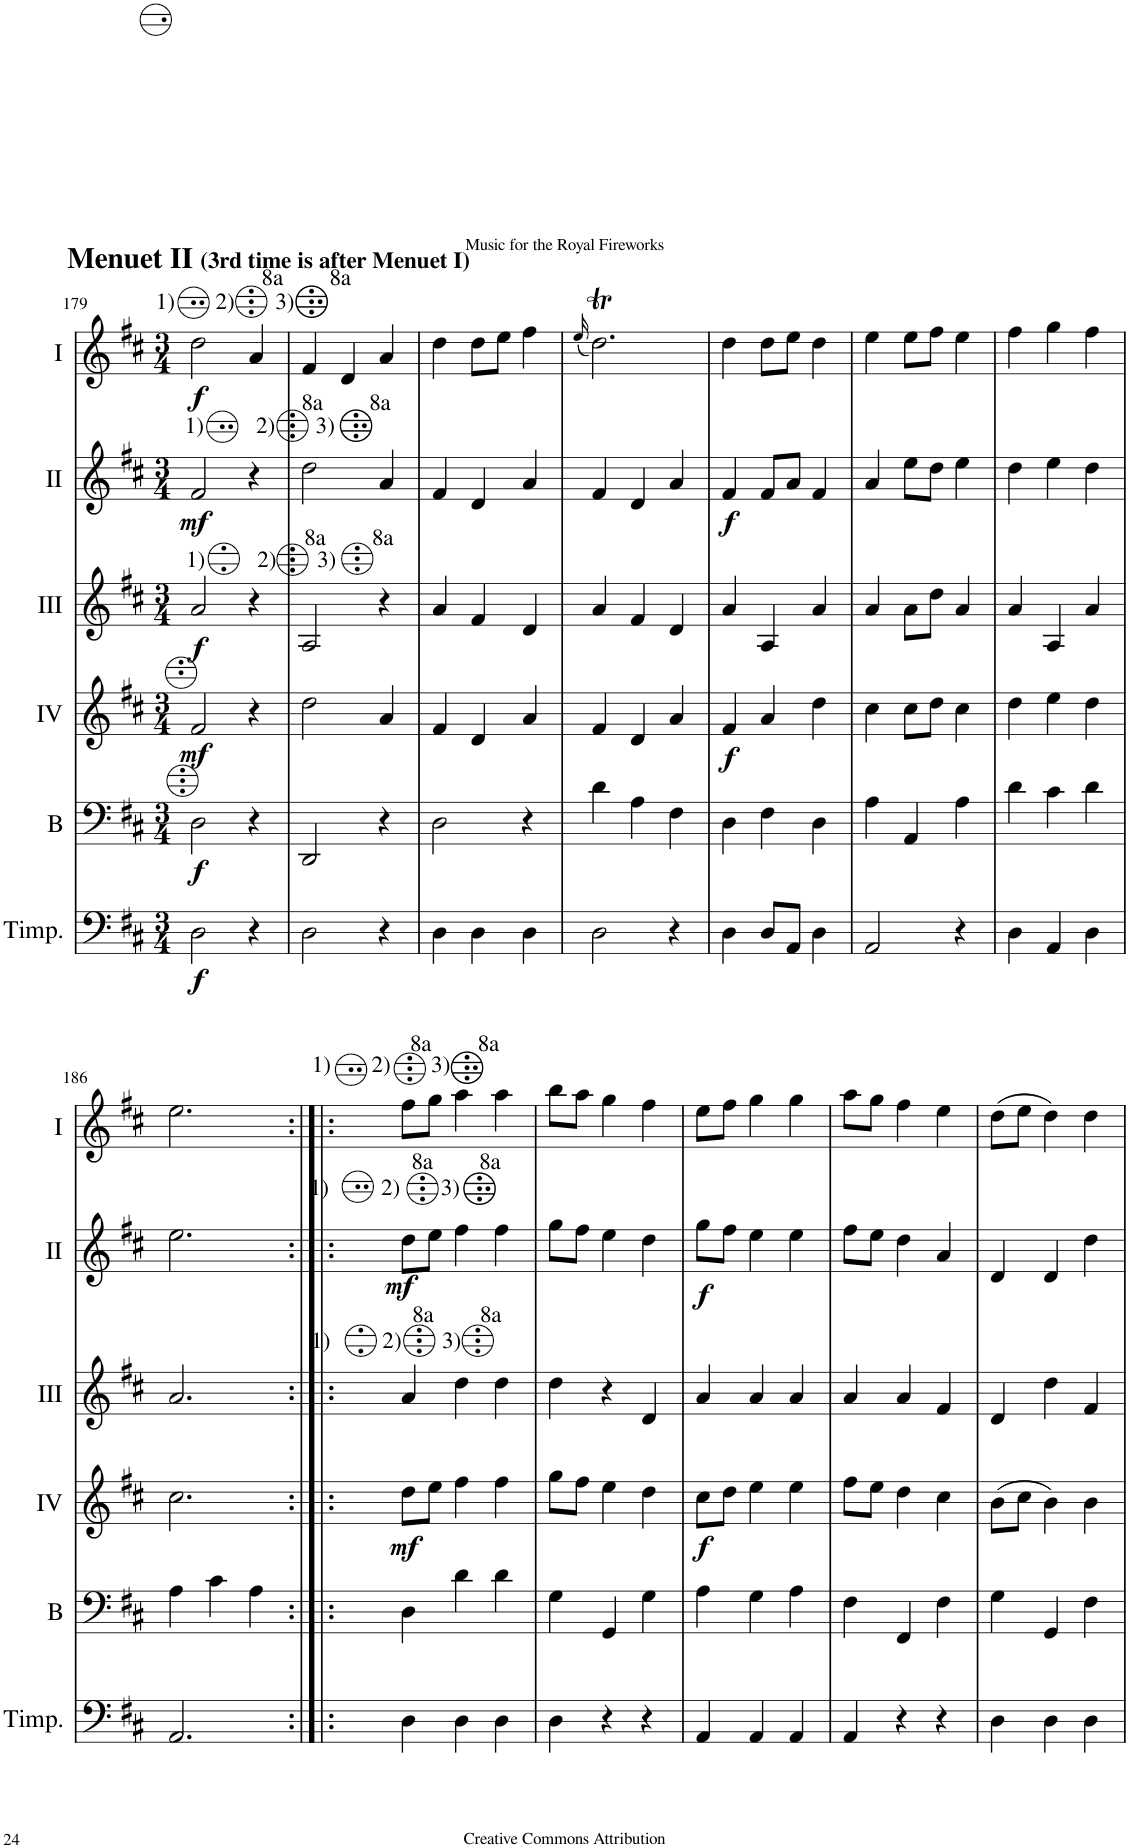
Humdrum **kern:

**kern	**dynam	**kern	**dynam	**kern	**dynam	**kern	**dynam	**kern	**dynam	**kern	**dynam
*part6	*part6	*part5	*part5	*part4	*part4	*part3	*part3	*part2	*part2	*part1	*part1
*staff6	*staff6	*staff5	*staff5	*staff4	*staff4	*staff3	*staff3	*staff2	*staff2	*staff1	*staff1
*I"Timpani	*	*I"Bass	*	*I"Acc. 4	*	*I"Acc. 3	*	*I"Acc. 2	*	*I"Acc. 1	*
*I'Timp.	*	*I'B	*	*	*	*	*	*	*	*	*
!!LO:PB:g=z
*clefF4	*	*clefF4	*	*clefG2	*	*clefG2	*	*clefG2	*	*clefG2	*
*k[f#c#]	*	*k[f#c#]	*	*k[f#c#]	*	*k[f#c#]	*	*k[f#c#]	*	*k[f#c#]	*
*M3/4	*	*M3/4	*	*M3/4	*	*M3/4	*	*M3/4	*	*M3/4	*
=179!|:	=179!|:	=179!|:	=179!|:	=179!|:	=179!|:	=179!|:	=179!|:	=179!|:	=179!|:	=179!|:	=179!|:
!	!	!	!	!	!	!	!	!	!	!LO:TX:a:B:t=Menuet II	!
!	!	!	!	!	!	!	!	!	!	!LO:TX:a:t=(3rd time is after Menuet I)	!
!	!	!	!	!	!	!	!	!	!	!LO:TX:a:t=1)       2)       3)	!
!	!	!	!	!	!	!	!	!	!	!LO:TX:a:t=8a        8a	!
!	!	!	!	!	!	!	!	!LO:TX:a:t=1)         2)       3)	!	!	!
!	!	!	!	!	!	!	!	!LO:TX:a:t=8a        8a	!	!	!
!	!	!	!	!	!	!LO:TX:a:t=8a        8a	!	!	!	!	!
!	!	!	!	!	!	!LO:TX:a:t=1)         2)       3)	!	!	!	!	!
!	!LO:DY:b	!	!LO:DY:b	!	!LO:DY:b	!	!LO:DY:b	!	!LO:DY:b	!	!LO:DY:b
2D\	f	2D\	f	2f#/	mf	2a/	f	2f#/	mf	2dd\	f
4r	.	4r	.	4r	.	4r	.	4r	.	4a/	.
=180	=180	=180	=180	=180	=180	=180	=180	=180	=180	=180	=180
2D\	.	2DD/	.	2dd\	.	2A/	.	2dd\	.	4f#/	.
.	.	.	.	.	.	.	.	.	.	4d/	.
4r	.	4r	.	4a/	.	4r	.	4a/	.	4a/	.
=181	=181	=181	=181	=181	=181	=181	=181	=181	=181	=181	=181
4D\	.	2D\	.	4f#/	.	4a/	.	4f#/	.	4dd\	.
4D\	.	.	.	4d/	.	4f#/	.	4d/	.	8dd\L	.
.	.	.	.	.	.	.	.	.	.	8ee\J	.
4D\	.	4r	.	4a/	.	4d/	.	4a/	.	4ff#\	.
=182	=182	=182	=182	=182	=182	=182	=182	=182	=182	=182	=182
.	.	.	.	.	.	.	.	.	.	(16qee/	.
2D\	.	4d\	.	4f#/	.	4a/	.	4f#/	.	2.ddT\)	.
.	.	4A\	.	4d/	.	4f#/	.	4d/	.	.	.
4r	.	4F#\	.	4a/	.	4d/	.	4a/	.	.	.
=183	=183	=183	=183	=183	=183	=183	=183	=183	=183	=183	=183
!	!	!	!	!	!LO:DY:b	!	!	!	!LO:DY:b	!	!
4D\	.	4D\	.	4f#/	f	4a/	.	4f#/	f	4dd\	.
8D/L	.	4F#\	.	4a/	.	4A/	.	8f#/L	.	8dd\L	.
8AA/J	.	.	.	.	.	.	.	8a/J	.	8ee\J	.
4D\	.	4D\	.	4dd\	.	4a/	.	4f#/	.	4dd\	.
=184	=184	=184	=184	=184	=184	=184	=184	=184	=184	=184	=184
2AA/	.	4A\	.	4cc#\	.	4a/	.	4a/	.	4ee\	.
.	.	4AA/	.	8cc#\L	.	8a\L	.	8ee\L	.	8ee\L	.
.	.	.	.	8dd\J	.	8dd\J	.	8dd\J	.	8ff#\J	.
4r	.	4A\	.	4cc#\	.	4a/	.	4ee\	.	4ee\	.
=185	=185	=185	=185	=185	=185	=185	=185	=185	=185	=185	=185
4D\	.	4d\	.	4dd\	.	4a/	.	4dd\	.	4ff#\	.
4AA/	.	4c#\	.	4ee\	.	4A/	.	4ee\	.	4gg\	.
4D\	.	4d\	.	4dd\	.	4a/	.	4dd\	.	4ff#\	.
!!LO:LB:g=z
=186	=186	=186	=186	=186	=186	=186	=186	=186	=186	=186	=186
2.AA/	.	4A\	.	2.cc#\	.	2.a/	.	2.ee\	.	2.ee\	.
.	.	4c#\	.	.	.	.	.	.	.	.	.
.	.	4A\	.	.	.	.	.	.	.	.	.
=187:|!|:	=187:|!|:	=187:|!|:	=187:|!|:	=187:|!|:	=187:|!|:	=187:|!|:	=187:|!|:	=187:|!|:	=187:|!|:	=187:|!|:	=187:|!|:
!	!	!	!	!	!	!	!	!	!	!LO:TX:a:t=1)       2)       3)	!
!	!	!	!	!	!	!	!	!	!	!LO:TX:a:t=8a        8a	!
!	!	!	!	!	!	!	!	!LO:TX:a:t=1)         2)       3)	!	!	!
!	!	!	!	!	!	!	!	!LO:TX:a:t=8a        8a	!	!	!
!	!	!	!	!	!	!LO:TX:a:t=1)         2)       3)	!	!	!	!	!
!	!	!	!	!	!	!LO:TX:a:t=8a        8a	!	!	!	!	!
!	!	!	!	!	!LO:DY:b	!	!	!	!LO:DY:b	!	!
4D\	.	4D\	.	8dd\L	mf	4a/	.	8dd\L	mf	8ff#\L	.
.	.	.	.	8ee\J	.	.	.	8ee\J	.	8gg\J	.
4D\	.	4d\	.	4ff#\	.	4dd\	.	4ff#\	.	4aa\	.
4D\	.	4d\	.	4ff#\	.	4dd\	.	4ff#\	.	4aa\	.
=188	=188	=188	=188	=188	=188	=188	=188	=188	=188	=188	=188
4D\	.	4G\	.	8gg\L	.	4dd\	.	8gg\L	.	8bb\L	.
.	.	.	.	8ff#\J	.	.	.	8ff#\J	.	8aa\J	.
4r	.	4GG/	.	4ee\	.	4r	.	4ee\	.	4gg\	.
4r	.	4G\	.	4dd\	.	4d/	.	4dd\	.	4ff#\	.
=189	=189	=189	=189	=189	=189	=189	=189	=189	=189	=189	=189
!	!	!	!	!	!LO:DY:b	!	!	!	!LO:DY:b	!	!
4AA/	.	4A\	.	8cc#\L	f	4a/	.	8gg\L	f	8ee\L	.
.	.	.	.	8dd\J	.	.	.	8ff#\J	.	8ff#\J	.
4AA/	.	4G\	.	4ee\	.	4a/	.	4ee\	.	4gg\	.
4AA/	.	4A\	.	4ee\	.	4a/	.	4ee\	.	4gg\	.
=190	=190	=190	=190	=190	=190	=190	=190	=190	=190	=190	=190
4AA/	.	4F#\	.	8ff#\L	.	4a/	.	8ff#\L	.	8aa\L	.
.	.	.	.	8ee\J	.	.	.	8ee\J	.	8gg\J	.
4r	.	4FF#/	.	4dd\	.	4a/	.	4dd\	.	4ff#\	.
4r	.	4F#\	.	4cc#\	.	4f#/	.	4a/	.	4ee\	.
=191	=191	=191	=191	=191	=191	=191	=191	=191	=191	=191	=191
4D\	.	4G\	.	(8b\L	.	4d/	.	4d/	.	(8dd\L	.
.	.	.	.	8cc#\J	.	.	.	.	.	8ee\J	.
4D\	.	4GG/	.	4b\)	.	4dd\	.	4d/	.	4dd\)	.
4D\	.	4F#\	.	4b\	.	4f#/	.	4dd\	.	4dd\	.
=	=	=	=	=	=	=	=	=	=	=	=
*-	*-	*-	*-	*-	*-	*-	*-	*-	*-	*-	*-
